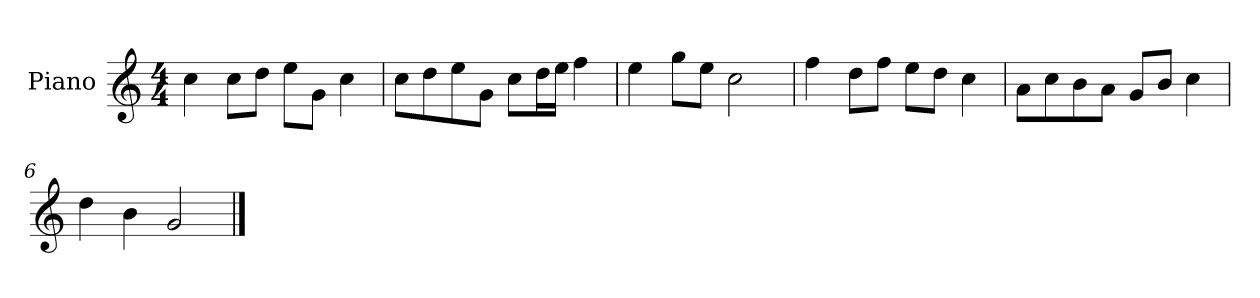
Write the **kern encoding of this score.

**kern
*part1
*staff1
*I"Piano
*I'P-no
*clefG2
*k[]
*M4/4
*MM90
=1
4cc\
8cc\L
8dd\J
8ee\L
8g\J
4cc\
=2
8cc\L
8dd\
8ee\
8g\J
8cc\L
16dd\L
16ee\JJ
4ff\
=3
4ee\
8gg\L
8ee\J
2cc\
=4
4ff\
8dd\L
8ff\J
8ee\L
8dd\J
4cc\
=5
8a\L
8cc\
8b\
8a\J
8g/L
8b/J
4cc\
=6
4dd\
4b\
2g/
==
*-
